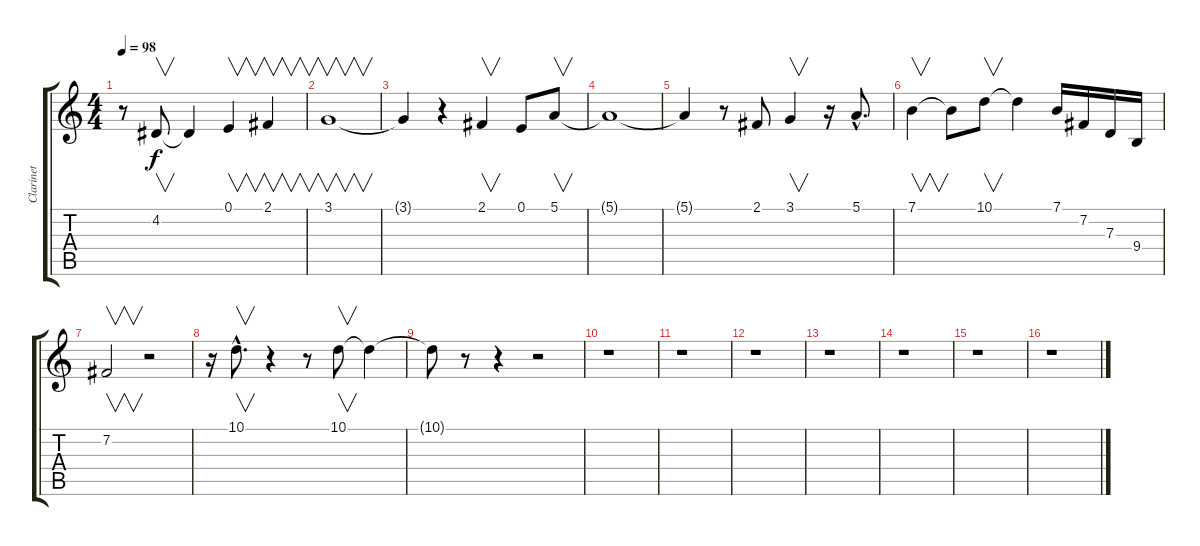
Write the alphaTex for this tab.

\track ("Clarinet" "Clarinet") {instrument clarinet}
\staff {score tabs}
\tuning (E4 B3 G3 D3 A2 E2) {hide}
\ts (4 4)
\tempo 98
\clef g2
\ks c
r.8{dy f} 4.2.8{v} 4.2{t}.4 0.1.4{v} 2.1.4{v} |
3.1.1{v} |
3.1{t}.4 r.4 2.1.4{v} 0.1.8 5.1.8{v} |
5.1{t}.1 |
5.1{t}.4 r.8 2.1.8 3.1.4{v} r.16 5.1{hac}.8{d} |
7.1.4{v} 7.1{t}.8 10.1.8{v} 10.1{t}.4 7.1.16 7.2.16 7.3.16 9.4.16 |
7.2.2{v} r.2 |
r.16 10.1{hac}.8{v d} r.4 r.8 10.1.8{v} 10.1{t}.4 |
10.1{t}.8 r.8 r.4 r.2 |
r.1 |
r.1 |
r.1 |
r.1 |
r.1 |
r.1 |
r.1
